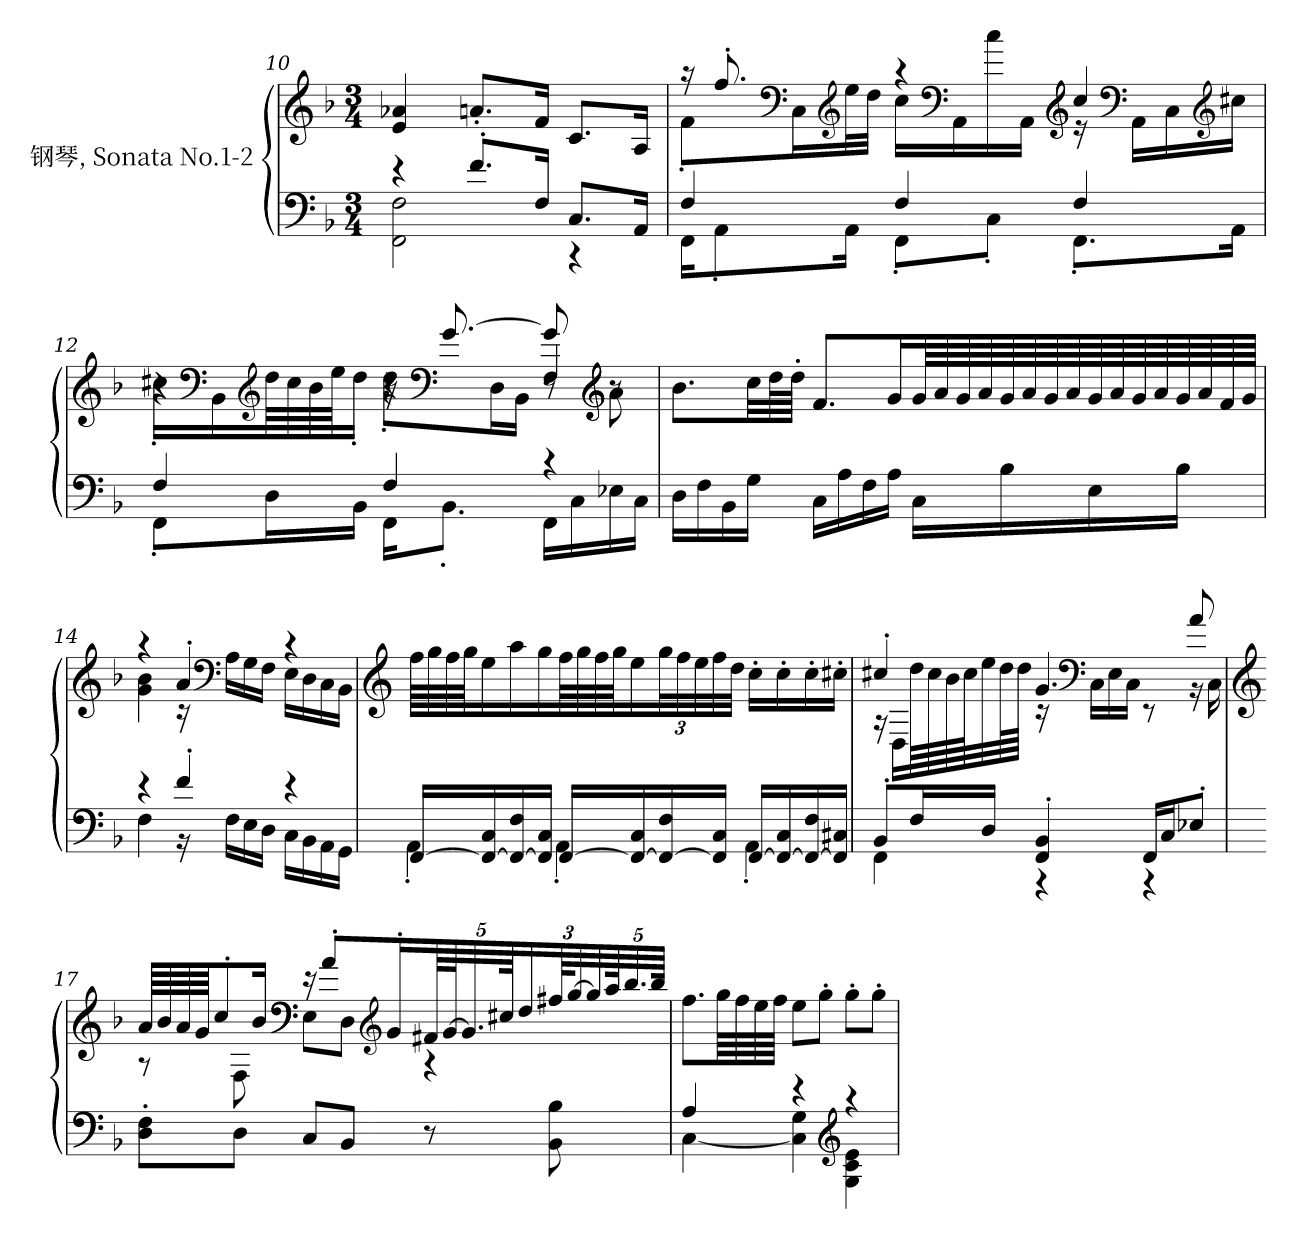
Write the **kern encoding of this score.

**kern	**kern
*part1	*part1
*staff2	*staff1
*I"钢琴, Sonata No.1-2	*
!!LO:LB:g=z
*clefF4	*clefG2
*k[b-]	*k[b-]
*M3/4	*M3/4
*MM37	*MM37
=10	=10
*^	*
4r	2FF\ 2F\	4e/ 4a-X/
*	*	*MM36
8.f'/L	.	8.an'/L
*	*	*MM37
16F/Jk	.	16f/Jk
8.C/L	4r	8.c/L
*	*	*MM38
16AA/Jk	.	16A/Jk
=11	=11	=11
*	*	*MM40
*	*	*^
4F/	16FF\KL	16r	8f'\L
*	*	*MM39	*
.	8AA'\	8.ff'/	.
*	*	*clefF4	*
.	.	.	16C\L
*	*	*clefG2	*
.	16AA\Jk	.	32ee\L
.	.	.	32dd\JJJ
4F/	8FF'\L	4r	16cc\LL
*	*	*clefF4	*
.	.	.	16AA\
.	8C'\J	.	16cc\
.	.	.	16AA\JJ
*	*	*clefG2	*
*	*	*MM40	*
4F/	8.FF'\L	4cc/	16r
*	*	*clefF4	*
.	.	.	16AA\LL
.	.	.	16C\
*	*	*clefG2	*
.	16AA\Jk	.	16cc#X\JJ
!!LO:LB:g=z
=12	=12	=12	=12
*	*	*	*^
4F/	8FF'\L	4r	16cc#X'\LL	4r
*	*	*clefF4	*	*
.	.	.	16BB-\	.
*	*	*clefG2	*	*
.	16D\L	.	64dd\LL	.
.	.	.	64cc#\	.
.	.	.	64b-\	.
.	.	.	64ee\JJ	.
.	16BB-\JJ	.	16dd'\JJ	.
4F/	16FF\KL	16r	8dd'\L	4r
*	*	*clefF4	*	*
.	8.BB-'\J	[8.g/	.	.
.	.	.	16D\L	.
.	.	.	16BB-\JJ	.
4r	16FF\LL	8g/]	8r	4F/
.	16C\	.	.	.
*	*	*clefG2	*	*
.	16E-X\	8r	8a\	.
.	16C\JJ	.	.	.
*v	*v	*	*	*
*	*v	*v	*v
!!LO:LB:g=z
=13	=13
16D\LL	8.b-\L
16F\	.
16BB-\	.
16G\JJ	32cc\LL
.	64dd\L
.	64dd'\JJJJ
16C\LL	8.f/L
16A\	.
16F\	.
16A\JJ	16g/L
16C\LL	64g/LL
.	64a/
.	64g/
.	64a/
16B-\	64g/
.	64a/
.	64g/
.	64a/
16E\	64g/
.	64a/
.	64g/
.	64a/
*	*MM39
16B-\JJ	64g/
.	64a/
*	*MM37
.	64f/
.	64g/JJJJ
=14	=14
*	*MM35
*^	*^
4r	4F\	4r	4g\ 4b-\
*	*	*MM33	*
4f'/	16r	4a'/	16r
*	*	*clefF4	*
*	*	*MM37	*
.	16F\LL	.	16A\LL
*	*	*MM35	*
.	16E\	.	16G\
.	16D\JJ	.	16F\JJ
*	*	*MM34	*
4r	16C\LL	4r	16E\LL
.	16BB-\	.	16D\
*	*	*MM31	*
.	16AA\	.	16C\
*	*	*MM30	*
.	16GG\JJ	.	16BB-\JJ
*	*	*v	*v
!!LO:LB:g=z
=15	=15	=15
*	*	*clefG2
*	*	*MM40
[16FF/LL	4AA'\	64ff\LLLL
.	.	64gg\
.	.	64ff\
.	.	64gg\JJ
16FF/_ 16C/	.	16ee\
16FF/_ 16F/	.	16aa\
16FF/] 16C/JJ	.	16gg\
[16FF/LL	4AA'\	64ff\LL
.	.	64gg\
.	.	64ff\
.	.	64gg\JJ
16FF/_ 16C/	.	16ee\
*	*	*Xbrackettup
16FF/_ 16F/	.	48gg\L
.	.	48ff\
.	.	48ee\
16FF/] 16C/JJ	.	32ff\
.	.	32dd\JJJ
[16FF/LL	4AA'\	16cc'\LL
16FF/_ 16C/	.	16cc'\
16FF/_ 16F/	.	16cc'\
*	*	*MM35
16FF/] 16C#X/JJ	.	16cc#X'\JJ
=16	=16	=16
*	*	*MM37
*	*	*^
8BB-'/L	4FF\	4cc#X'/	16r
.	.	.	16D\LL
16F/L	.	.	64dd\LL
.	.	.	64cc#\
.	.	.	64b-\
.	.	.	64cc#\J
*	*	*MM36	*
16D/JJ	.	.	32ee\
.	.	.	64dd\L
.	.	.	64dd\JJJJ
*	*	*MM40	*
4FF/' 4BB-/'	4r	4.g/	16r
*	*	*clefF4	*
.	.	.	16C\LL
.	.	.	16E\
.	.	.	16C\JJ
16FF/LL	4r	.	8r
16C/J	.	.	.
*	*	*MM35	*
8E-X'/J	.	8a/	16r
.	.	.	16C\
*v	*v	*	*
!!LO:PB:g=z	!!
=17	=17	=17
*	*clefG2	*
*	*MM40	*
8D\' 8F\'L	64a/LLLL	8r
.	64b-/	.
.	64a/	.
.	64g/JJJ	.
.	8cc'/	.
8D\J	.	8F\
.	16b-/Jk	.
*	*clefF4	*
8C/L	16r	8E\L
.	8a'/L	.
*	*MM38	*
8BB-/J	.	8D\J
*	*clefG2	*
.	16g'/L	.
*	*MM36	*
8r	80f#X/LL	4r
.	[80g/J	.
.	40.g/]	.
.	80cc#X/JK	.
.	20dd/	.
*	*MM34	*
8BB-\ 8B-\	96ff#X/KL	.
.	[48gg/	.
.	32gg/]	.
*	*MM33	*
.	80aa/K	.
.	40.bb-/	.
.	80bb-/JJJk	.
*	*v	*v
=18	=18
*	*MM31
*^	*
4A/	[4C\	8.ff\L
*	*	*MM36
.	.	64gg\LLL
.	.	64ff\
.	.	64ee\
.	.	64ff\JJJJ
4r	4C\] 4G\	8ee\L
*	*	*MM37
.	.	8gg'\J
*clefG2	*	*
*	*	*MM38
4r	4G\ 4c\ 4e\	8gg'\L
*	*	*MM39
.	.	8gg'\J
*v	*v	*
=	=
*-	*-
